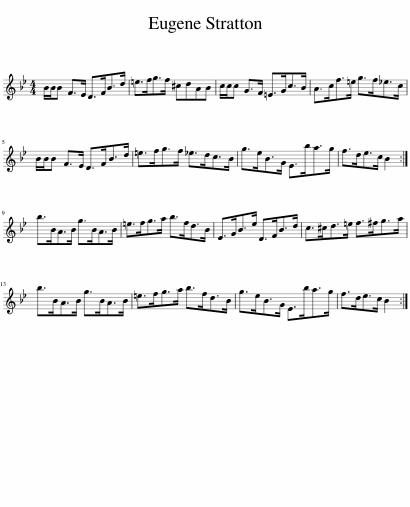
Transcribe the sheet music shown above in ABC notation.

X:1
L:1/8
M:4/4
I:linebreak $
K:Gmin
V:1 treble
V:1
 B/B/B F>E D>FB>d | =e>fg>f ^cdAB | c/c/c G>F =E>Gc>B | A>cf>=e g>f_e>c |$ B/B/B F>E D>FB>d | %5
 =e>fg>f _e>dc>B | g>eB>G E>ba>g | f>de>c B2 :|$ b>BA>B g>BA>B | =e>fg>a b>fd>B | %10
 E>GB>e D>FB>d | c>^cd>=e f>^fg>a |$ b>BA>B g>BA>B | =e>fg>a b>fd>B | g>eB>G E>ba>g | %15
 f>de>c B2 :| %16
